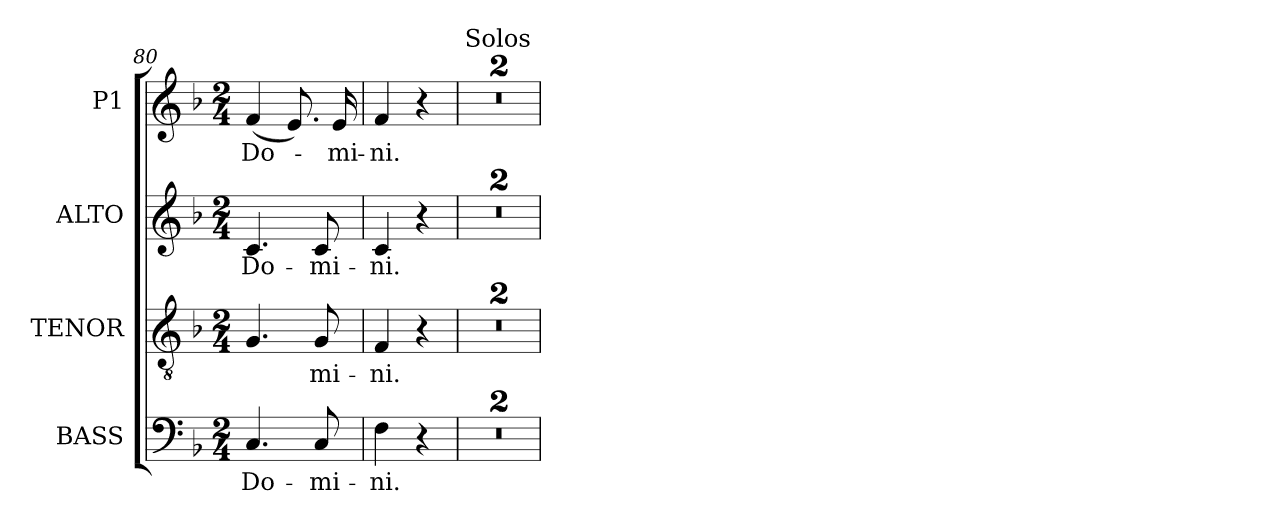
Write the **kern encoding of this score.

**kern	**text	**kern	**text	**kern	**text	**kern	**text
*part4	*part4	*part3	*part3	*part2	*part2	*part1	*part1
*staff4	*staff4	*staff3	*staff3	*staff2	*staff2	*staff1	*staff1
*I"BASS	*	*I"TENOR	*	*I"ALTO	*	*I"P1	*
*clefF4	*	*clefGv2	*	*clefG2	*	*clefG2	*
*	*	*ITrd7c12	*	*	*	*	*
*k[b-]	*	*k[b-]	*	*k[b-]	*	*k[b-]	*
*F:	*	*F:	*	*F:	*	*F:	*
*M2/4	*	*M2/4	*	*M2/4	*	*M2/4	*
=80	=80	=80	=80	=80	=80	=80	=80
!	!LO:LY:b:color=#000000	!	!	!	!	!	!
!	!	!	!	!	!LO:LY:b:color=#000000	!	!
!	!	!	!	!	!	!	!LO:LY:b:color=#000000
4.Ci/	Do-	4.GGi/	.	4.ci/	Do-	(4fi/	Do-
.	.	.	.	.	.	8.ei/)	.
!	!LO:LY:b:color=#000000	!	!	!	!	!	!
!	!	!	!LO:LY:b:color=#000000	!	!	!	!
!	!	!	!	!	!LO:LY:b:color=#000000	!	!
8Ci/	-mi-	8GGi/	-mi-	8ci/	-mi-	.	.
!	!	!	!	!	!	!	!LO:LY:b:color=#000000
.	.	.	.	.	.	16ei/	-mi-
=81	=81	=81	=81	=81	=81	=81	=81
!	!LO:LY:b:color=#000000	!	!	!	!	!	!
!	!	!	!LO:LY:b:color=#000000	!	!	!	!
!	!	!	!	!	!LO:LY:b:color=#000000	!	!
!	!	!	!	!	!	!	!LO:LY:b:color=#000000
4Fi\	-ni.	4FFi/	-ni.	4ci/	-ni.	4fi/	-ni.
4r	.	4r	.	4r	.	4r	.
!!LO:LB:g=z
=82	=82	=82	=82	=82	=82	=82	=82
!	!	!	!	!	!	!LO:TX:a:t=Solos	!
2r	.	2r	.	2r	.	2r	.
=83	=83	=83	=83	=83	=83	=83	=83
2r	.	2r	.	2r	.	2r	.
=	=	=	=	=	=	=	=
*-	*-	*-	*-	*-	*-	*-	*-
